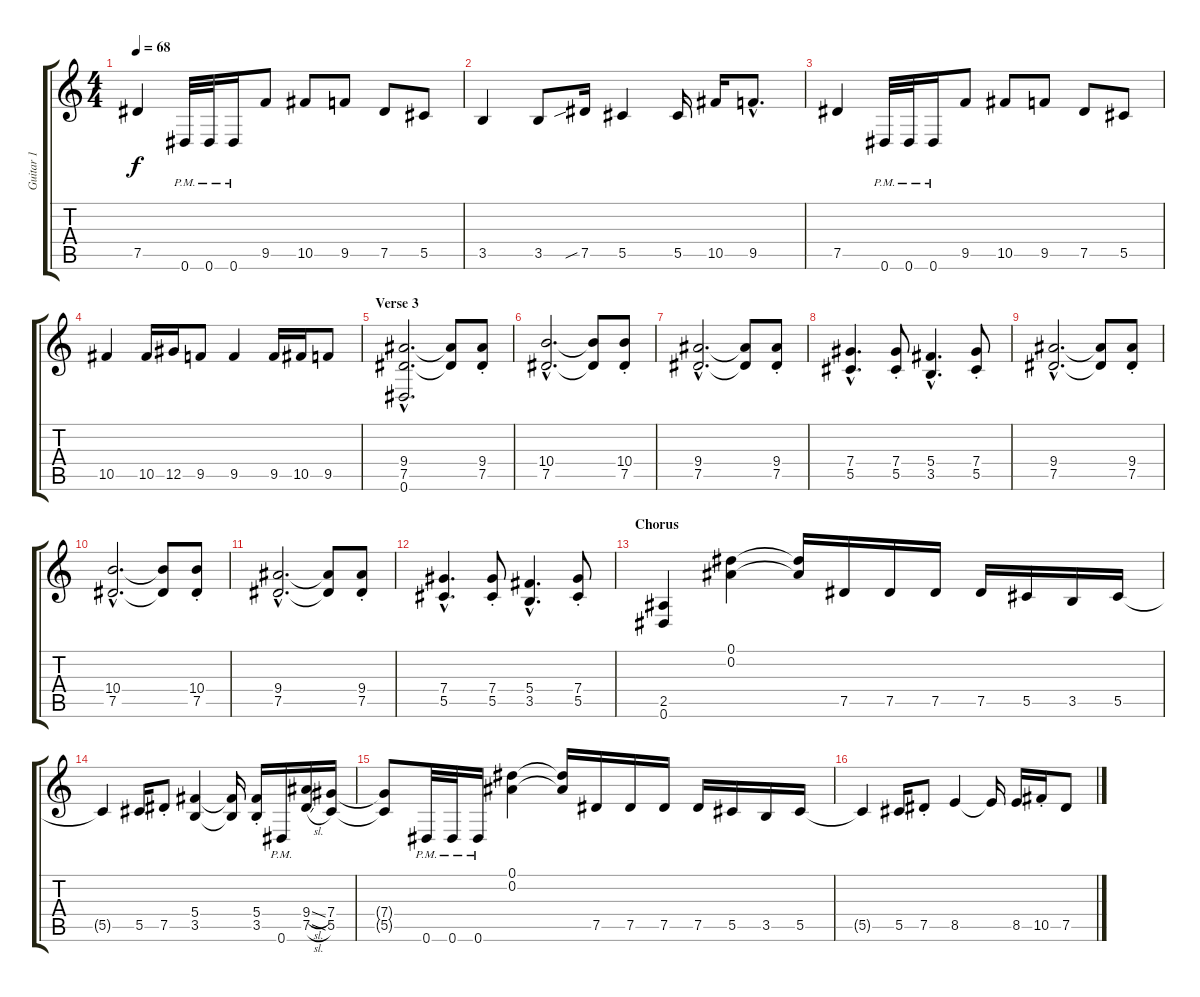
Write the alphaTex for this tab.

\track ("Guitar 1" "Guitar 1") {instrument distortionguitar}
\staff {score tabs}
\tuning (Eb4 Bb3 Gb3 Db3 Ab2 Eb2) {hide}
\ts (4 4)
\tempo 68
\clef g2
\ks c
7.5.4{dy f} 0.6{pm}.32 0.6{pm}.32 0.6{pm}.16 9.5.8 10.5.8 9.5.8 7.5.8 5.5.8 |
3.5.4 3.5.8 7.5{sib}.16 5.5.4 5.5.16 10.5.16 9.5{hac}.8{d} |
7.5.4 0.6{pm}.32 0.6{pm}.32 0.6{pm}.16 9.5.8 10.5.8 9.5.8 7.5.8 5.5.8 |
10.5.4 10.5.16 12.5.16 9.5.8 9.5.4 9.5.16 10.5.16 9.5.8 |
\section ("" "Verse 3")
(9.4{hac} 7.5{hac} 0.6{hac}).2{d volume 16 balance 8 instrument distortionguitar} (9.4{t} 7.5{t}).8 (9.4{st} 7.5{st}).8 |
(10.4{hac} 7.5{hac}).2{d} (10.4{t} 7.5{t}).8 (10.4{st} 7.5{st}).8 |
(9.4{hac} 7.5{hac}).2{d} (9.4{t} 7.5{t}).8 (9.4{st} 7.5{st}).8 |
(7.4{hac} 5.5{hac}).4{d} (7.4{st} 5.5{st}).8 (5.4{hac} 3.5{hac}).4{d} (7.4{st} 5.5{st}).8 |
(9.4{hac} 7.5{hac}).2{d} (9.4{t} 7.5{t}).8 (9.4{st} 7.5{st}).8 |
(10.4{hac} 7.5{hac}).2{d} (10.4{t} 7.5{t}).8 (10.4{st} 7.5{st}).8 |
(9.4{hac} 7.5{hac}).2{d} (9.4{t} 7.5{t}).8 (9.4{st} 7.5{st}).8 |
(7.4{hac} 5.5{hac}).4{d} (7.4{st} 5.5{st}).8 (5.4{hac} 3.5{hac}).4{d} (7.4{st} 5.5{st}).8 |
\section ("" "Chorus")
(2.5 0.6).4{volume 13 balance 2 instrument distortionguitar} (0.1 0.2).4 (0.1{t} 0.2{t}).16 7.5.16 7.5.16 7.5.16 7.5.16 5.5.16 3.5.16 5.5.16 |
5.5{t}.4 5.5.16 7.5{st}.8 (5.4 3.5).4 (5.4{t} 3.5{t}).16 (5.4{st} 3.5{st}).16 0.6{pm}.16 (9.4{sl} 7.5{sl}).16 (7.4 5.5).16 |
(7.4{t} 5.5{t}).8 0.6{pm}.32 0.6{pm}.32 0.6{pm}.16 (0.1 0.2).4 (0.1{t} 0.2{t}).16 7.5.16 7.5.16 7.5.16 7.5.16 5.5.16 3.5.16 5.5.16 |
5.5{t}.4 5.5.16 7.5{st}.8 8.5.4 8.5{t}.16 8.5.16 10.5{st}.16 7.5.8
